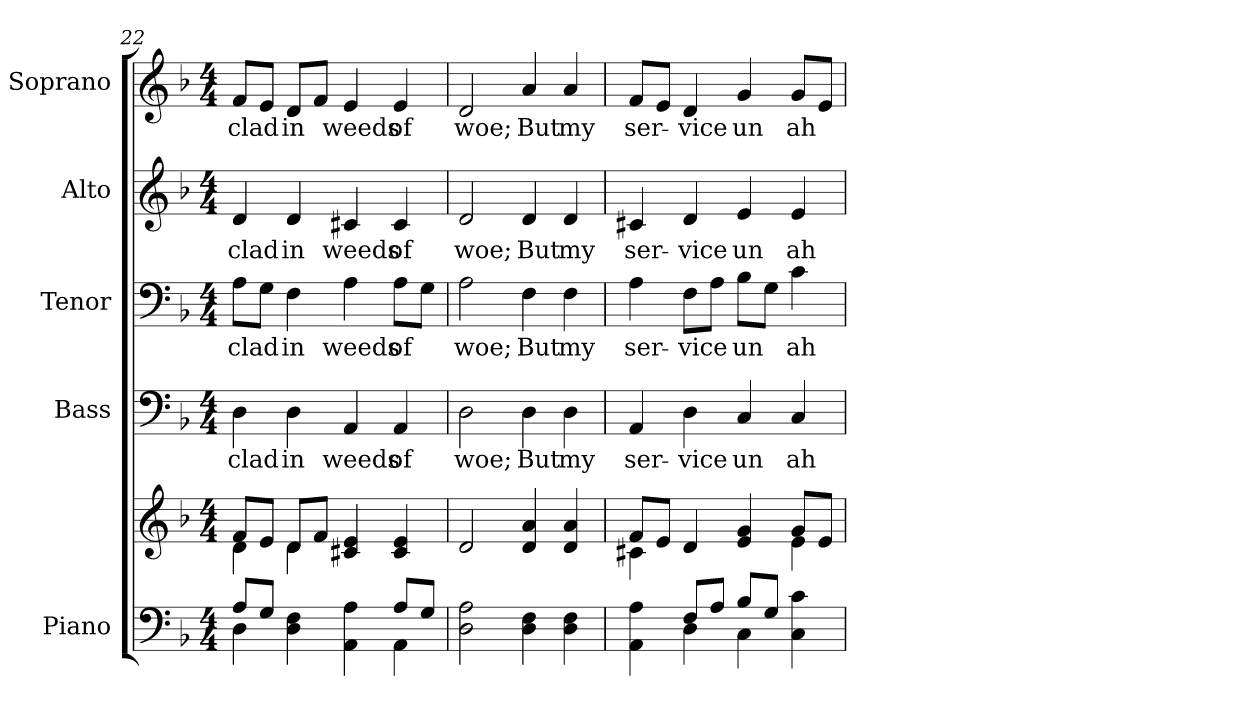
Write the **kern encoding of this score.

**kern	**kern	**kern	**text	**kern	**text	**kern	**text	**kern	**text
*part5	*part5	*part4	*part4	*part3	*part3	*part2	*part2	*part1	*part1
*staff6	*staff5	*staff4	*staff4	*staff3	*staff3	*staff2	*staff2	*staff1	*staff1
*I"Piano	*	*I"Bass	*	*I"Tenor	*	*I"Alto	*	*I"Soprano	*
*I'Pno.	*	*I'B.	*	*I'T.	*	*I'A.	*	*I'S.	*
!!LO:PB:g=z
*clefF4	*clefG2	*clefF4	*	*clefF4	*	*clefG2	*	*clefG2	*
*k[b-]	*k[b-]	*k[b-]	*	*k[b-]	*	*k[b-]	*	*k[b-]	*
*F:	*F:	*F:	*	*F:	*	*F:	*	*F:	*
*M4/4	*M4/4	*M4/4	*	*M4/4	*	*M4/4	*	*M4/4	*
=22	=22	=22	=22	=22	=22	=22	=22	=22	=22
*^	*^	*	*	*	*	*	*	*	*
!	!	!	!	!	!LO:LY:b:color=#000000	!	!	!	!	!	!
!	!	!	!	!	!	!	!LO:LY:b:color=#000000	!	!	!	!
!	!	!	!	!	!	!	!	!	!LO:LY:b:color=#000000	!	!
!	!	!	!	!	!	!	!	!	!	!	!LO:LY:b:color=#000000
8Ai/L	4Di\	8fi/L	4di\	4Di\	clad	8Ai\L	clad	4di/	clad	8fi/L	clad
8Gi/J	.	8ei/J	.	.	.	8Gi\J	.	.	.	8ei/J	.
!	!	!	!	!	!LO:LY:b:color=#000000	!	!	!	!	!	!
!	!	!	!	!	!	!	!LO:LY:b:color=#000000	!	!	!	!
!	!	!	!	!	!	!	!	!	!LO:LY:b:color=#000000	!	!
!	!	!	!	!	!	!	!	!	!	!	!LO:LY:b:color=#000000
4Di\ 4Fi	4ryy	8di/L	4di\	4Di\	in	4Fi\	in	4di/	in	8di/L	in
.	.	8fi/J	.	.	.	.	.	.	.	8fi/J	.
!	!	!	!	!	!LO:LY:b:color=#000000	!	!	!	!	!	!
!	!	!	!	!	!	!	!LO:LY:b:color=#000000	!	!	!	!
!	!	!	!	!	!	!	!	!	!LO:LY:b:color=#000000	!	!
!	!	!	!	!	!	!	!	!	!	!	!LO:LY:b:color=#000000
4AAi\ 4Ai	4ryy	4c#Xi/ 4ei	2ryy	4AAi/	weeds	4Ai\	weeds	4c#Xi/	weeds	4ei/	weeds
!	!	!	!	!	!LO:LY:b:color=#000000	!	!	!	!	!	!
!	!	!	!	!	!	!	!LO:LY:b:color=#000000	!	!	!	!
!	!	!	!	!	!	!	!	!	!LO:LY:b:color=#000000	!	!
!	!	!	!	!	!	!	!	!	!	!	!LO:LY:b:color=#000000
8Ai/L	4AAi\	4c#i/ 4ei	.	4AAi/	of	8Ai\L	of	4c#i/	of	4ei/	of
8Gi/J	.	.	.	.	.	8Gi\J	.	.	.	.	.
*v	*v	*	*	*	*	*	*	*	*	*	*
*	*v	*v	*	*	*	*	*	*	*	*
=23	=23	=23	=23	=23	=23	=23	=23	=23	=23
!	!	!	!LO:LY:b:color=#000000	!	!	!	!	!	!
!	!	!	!	!	!LO:LY:b:color=#000000	!	!	!	!
!	!	!	!	!	!	!	!LO:LY:b:color=#000000	!	!
!	!	!	!	!	!	!	!	!	!LO:LY:b:color=#000000
2Di\ 2Ai	2di/	2Di\	woe;	2Ai\	woe;	2di/	woe;	2di/	woe;
!	!	!	!LO:LY:b:color=#000000	!	!	!	!	!	!
!	!	!	!	!	!LO:LY:b:color=#000000	!	!	!	!
!	!	!	!	!	!	!	!LO:LY:b:color=#000000	!	!
!	!	!	!	!	!	!	!	!	!LO:LY:b:color=#000000
4Di\ 4Fi	4di/ 4ai	4Di\	But	4Fi\	But	4di/	But	4ai/	But
!	!	!	!LO:LY:b:color=#000000	!	!	!	!	!	!
!	!	!	!	!	!LO:LY:b:color=#000000	!	!	!	!
!	!	!	!	!	!	!	!LO:LY:b:color=#000000	!	!
!	!	!	!	!	!	!	!	!	!LO:LY:b:color=#000000
4Di\ 4Fi	4di/ 4ai	4Di\	my	4Fi\	my	4di/	my	4ai/	my
=24	=24	=24	=24	=24	=24	=24	=24	=24	=24
*^	*^	*	*	*	*	*	*	*	*
!	!	!	!	!	!LO:LY:b:color=#000000	!	!	!	!	!	!
!	!	!	!	!	!	!	!LO:LY:b:color=#000000	!	!	!	!
!	!	!	!	!	!	!	!	!	!LO:LY:b:color=#000000	!	!
!	!	!	!	!	!	!	!	!	!	!	!LO:LY:b:color=#000000
4AAi\ 4Ai	4ryy	8fi/L	4c#Xi\	4AAi/	ser-	4Ai\	ser-	4c#Xi/	ser-	8fi/L	ser-
.	.	8ei/J	.	.	.	.	.	.	.	8ei/J	.
!	!	!	!	!	!LO:LY:b:color=#000000	!	!	!	!	!	!
!	!	!	!	!	!	!	!LO:LY:b:color=#000000	!	!	!	!
!	!	!	!	!	!	!	!	!	!LO:LY:b:color=#000000	!	!
!	!	!	!	!	!	!	!	!	!	!	!LO:LY:b:color=#000000
8Fi/L	4Di\	4di/	4ryy	4Di\	-vice	8Fi\L	-vice	4di/	-vice	4di/	-vice
8Ai/J	.	.	.	.	.	8Ai\J	.	.	.	.	.
!	!	!	!	!	!LO:LY:b:color=#000000	!	!	!	!	!	!
!	!	!	!	!	!	!	!LO:LY:b:color=#000000	!	!	!	!
!	!	!	!	!	!	!	!	!	!LO:LY:b:color=#000000	!	!
!	!	!	!	!	!	!	!	!	!	!	!LO:LY:b:color=#000000
8B-i/L	4Ci\	4ei/ 4gi	4ryy	4Ci/	un	8B-i\L	un	4ei/	un	4gi/	un
8Gi/J	.	.	.	.	.	8Gi\J	.	.	.	.	.
!	!	!	!	!	!LO:LY:b:color=#000000	!	!	!	!	!	!
!	!	!	!	!	!	!	!LO:LY:b:color=#000000	!	!	!	!
!	!	!	!	!	!	!	!	!	!LO:LY:b:color=#000000	!	!
!	!	!	!	!	!	!	!	!	!	!	!LO:LY:b:color=#000000
4Ci\ 4ci	4ryy	8gi/L	4ei\	4Ci/	ah	4ci\	ah	4ei/	ah	8gi/L	ah
.	.	8ei/J	.	.	.	.	.	.	.	8ei/J	.
*v	*v	*	*	*	*	*	*	*	*	*	*
*	*v	*v	*	*	*	*	*	*	*	*
=	=	=	=	=	=	=	=	=	=
*-	*-	*-	*-	*-	*-	*-	*-	*-	*-
